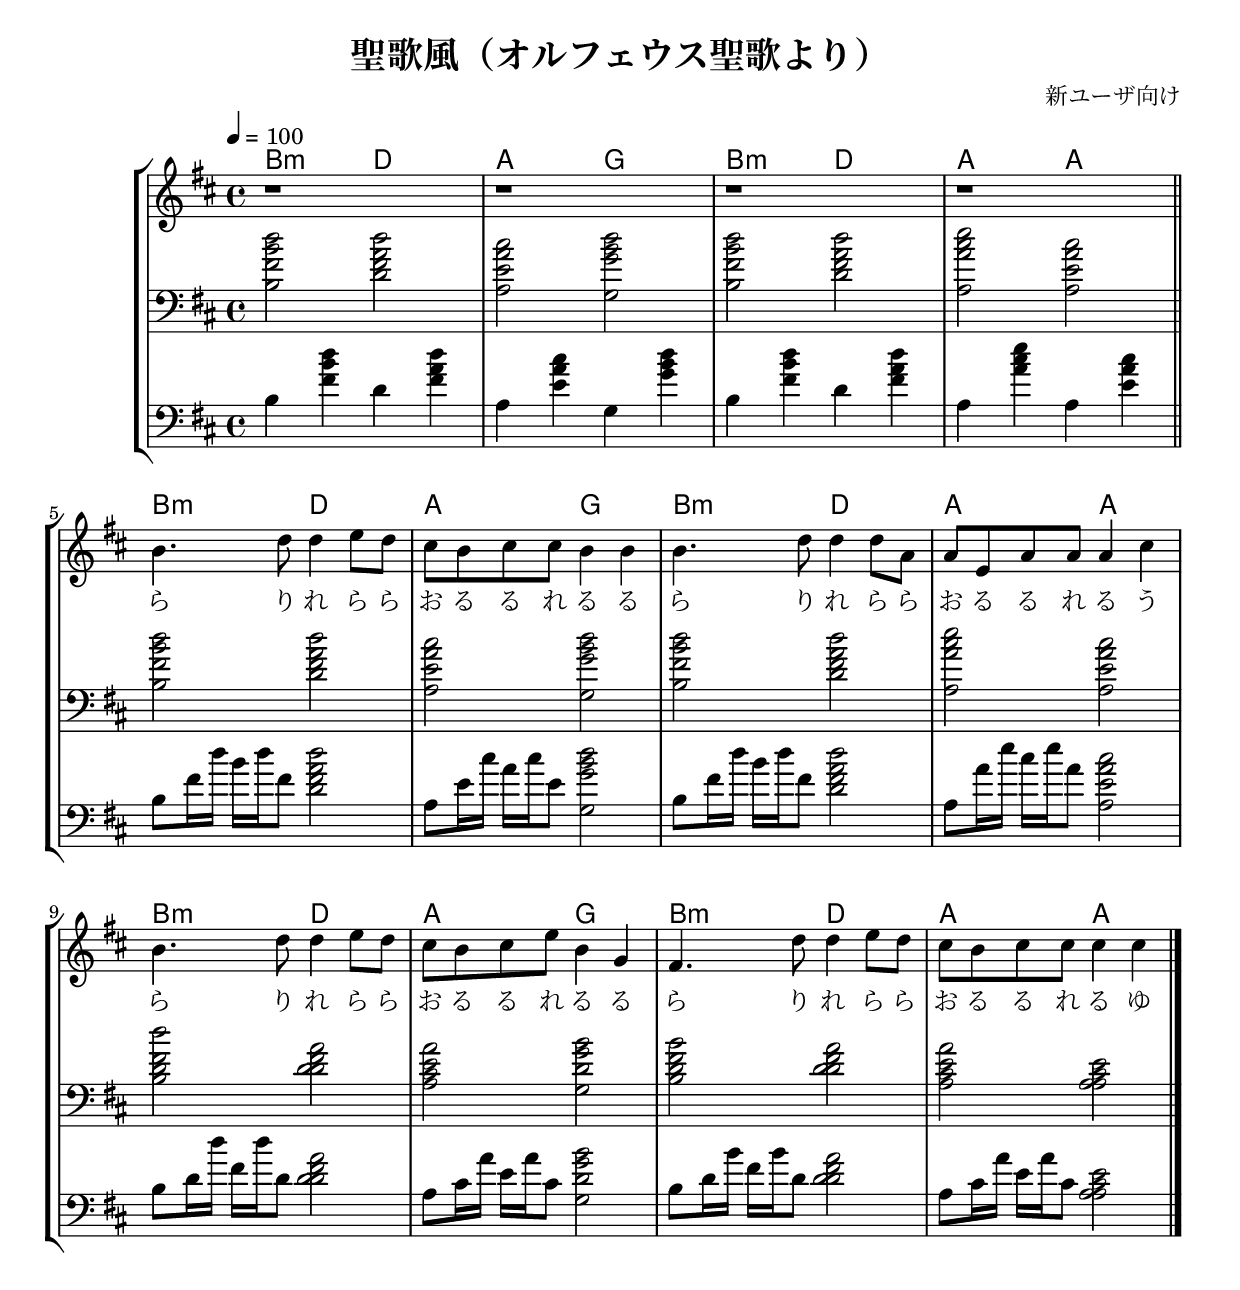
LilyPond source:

\version "2.12.1"

\header {
	title = \markup {聖歌風（オルフェウス聖歌より）}
	composer = \markup \center-column {新ユーザ向け}
}

harmony = \chordmode {
	b2:m d a g b:m d a a 

	b:m d a g b:m d a a b:m d a g b:m d a a 
}

melody = {
	\key d \major
	\tempo 4 = 100
	r1 | r1 | r1 | r1   
	\set Staff.midiInstrument = #"fss0.42"
	 b'4.  d''8  d''4  e''8  d''8 
	cis''8  b'8  cis''8  cis''8  b'4  b'4 
	b'4.  d''8  d''4  d''8  a'8 
	a'8  e'8  a'8  a'8  a'4  cis''4 
	b'4.  d''8  d''4  e''8  d''8 
	cis''8  b'8  cis''8  e''8  b'4  g'4 
	fis'4.  d''8  d''4  e''8  d''8 
	cis''8  b'8  cis''8  cis''8  cis''4  cis''4
	\bar "|."
}

words = \lyricmode {
	
	ら  り  れ  ら  ら  お  る  る  れ  る  る  ら  り  れ  ら  ら  お  る  る  れ  る  う  ら  り  れ  ら  ら  お  る  る  れ  る  る  ら  り  れ  ら  ら  お  る  る  れ  る  ゆ  
}

tempochange = {
	\tempo 4 = 100
	r1 | r1 | r1 | r1 \bar "||"
	\tempo 4 = 100
	r1 | r1 | r1 | r1 | r1 | r1 | r1 | r1 \bar "|."
}

mainacc = {
	\clef bass
	\set Staff.midiInstrument = #"Pad 4 (choir)"
	\key d \major
	\tempo 4 = 100
	<b fis' b' d''>2
	<d' fis' a' d''>2
	<a e' a' cis''>2
	<g g' b' d''>2
	<b fis' b' d''>2
	<d' fis' a' d''>2
	<a a' cis'' e''>2
	<a e' a' cis''>2
	\bar "||"

	\set Staff.midiInstrument = #"Pad 4 (choir)"
	<b fis' b' d''>2
	<d' fis' a' d''>2
	<a e' a' cis''>2
	<g g' b' d''>2
	<b fis' b' d''>2
	<d' fis' a' d''>2
	<a a' cis'' e''>2
	<a e' a' cis''>2
	<b d' fis' d''>2
	<d' d' fis' a'>2
	<a cis' e' a'>2
	<g d' g' b'>2
	<b d' fis' b'>2
	<d' d' fis' a'>2
	<a cis' e' a'>2
	<a a cis' e'>2
	\bar "|."
}

subacc = {
	\clef bass
	\set Staff.midiInstrument = #"FX 7 (echoes)"
	\key d \major
	\tempo 4 = 100
	b4 <fis' b' d''>4
	d'4 <fis' a' d''>4
	a4 <e' a' cis''>4
	g4 <g' b' d''>4
	b4 <fis' b' d''>4
	d'4 <fis' a' d''>4
	a4 <a' cis'' e''>4
	a4 <e' a' cis''>4
	\bar "||"

	\set Staff.midiInstrument = #"FX 7 (echoes)"
	b8 fis'16 d'' b' d'' fis'8
	<d' fis' a' d''>2
	a8 e'16 cis'' a' cis'' e'8
	<g g' b' d''>2
	b8 fis'16 d'' b' d'' fis'8
	<d' fis' a' d''>2
	a8 a'16 e'' cis'' e'' a'8
	<a e' a' cis''>2
	b8 d'16 d'' fis' d'' d'8
	<d' d' fis' a'>2
	a8 cis'16 a' e' a' cis'8
	<g d' g' b'>2
	b8 d'16 b' fis' b' d'8
	<d' d' fis' a'>2
	a8 cis'16 a' e' a' cis'8
	<a a cis' e'>2
	\bar "|."
}

percA = {
	\drummode {
	r1 |r1 |r1 |r1 \bar "||"
	r1 |r1 |r1 |r1 |r1 |r1 |r1 |r1 \bar "|."
	}
}

percB = {
	\drummode {
	r1 |r1 |r1 |r1 \bar "||"
	r1 |r1 |r1 |r1 |r1 |r1 |r1 |r1 \bar "|."
	}
}

percC = {
	\drummode {
	r1 |r1 |r1 |r1 \bar "||"
	r1 |r1 |r1 |r1 |r1 |r1 |r1 |r1 \bar "|."
	}
}

percD = {
	\drummode {
	r1 |r1 |r1 |r1 \bar "||"
	r1 |r1 |r1 |r1 |r1 |r1 |r1 |r1 \bar "|."
	}
}

percE = {
	\drummode {
	r1 |r1 |r1 |r1 \bar "||"
	r1 |r1 |r1 |r1 |r1 |r1 |r1 |r1 \bar "|."
	}
}

\score {
	<<
		\new StaffGroup <<
			\new ChordNames {\harmony}
			\new Voice = "melody" {\melody}
			\new Lyrics \lyricsto "melody" \words
			\new Staff = "mainacc" {\mainacc}
			\new Staff = "subacc" {\subacc}
		>>
	>>
	\layout { }
}
